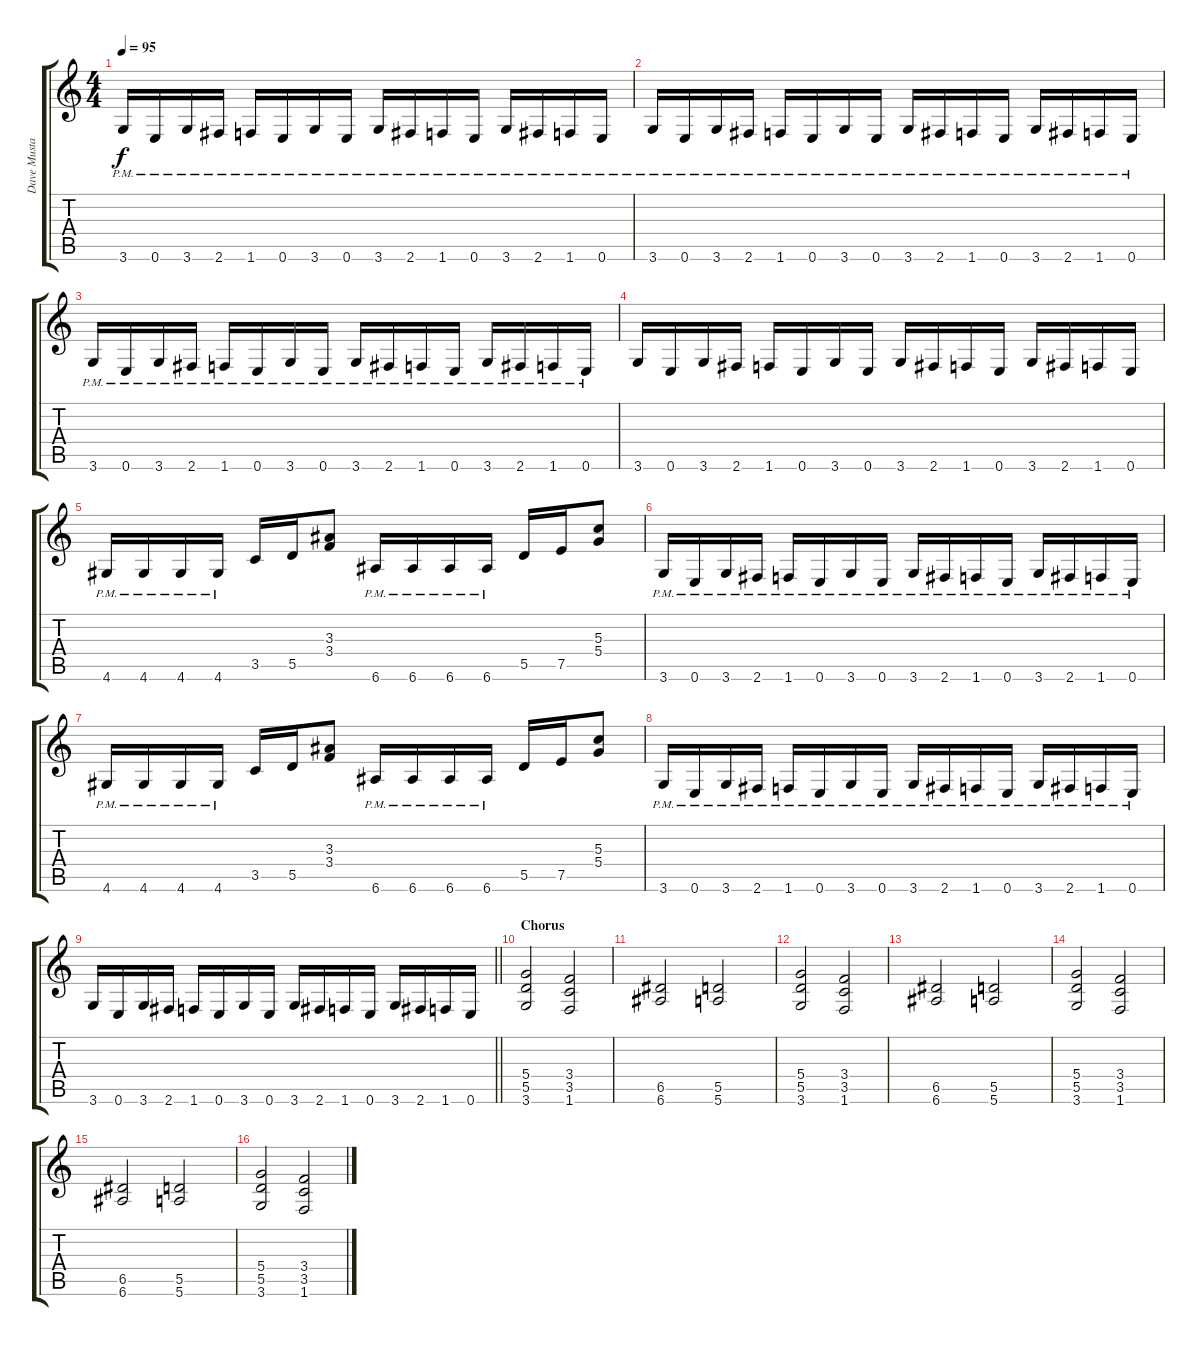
\track ("Dave Mustaine" "Dave Musta") {instrument distortionguitar}
\staff {score tabs}
\tuning (E4 B3 G3 D3 A2 E2) {hide}
\ts (4 4)
\tempo 95
\clef g2
\ks c
3.6{pm}.16{dy f} 0.6{pm}.16 3.6{pm}.16 2.6{pm}.16 1.6{pm}.16 0.6{pm}.16 3.6{pm}.16 0.6{pm}.16 3.6{pm}.16 2.6{pm}.16 1.6{pm}.16 0.6{pm}.16 3.6{pm}.16 2.6{pm}.16 1.6{pm}.16 0.6{pm}.16 |
3.6{pm}.16 0.6{pm}.16 3.6{pm}.16 2.6{pm}.16 1.6{pm}.16 0.6{pm}.16 3.6{pm}.16 0.6{pm}.16 3.6{pm}.16 2.6{pm}.16 1.6{pm}.16 0.6{pm}.16 3.6{pm}.16 2.6{pm}.16 1.6{pm}.16 0.6{pm}.16 |
3.6{pm}.16 0.6{pm}.16 3.6{pm}.16 2.6{pm}.16 1.6{pm}.16 0.6{pm}.16 3.6{pm}.16 0.6{pm}.16 3.6{pm}.16 2.6{pm}.16 1.6{pm}.16 0.6{pm}.16 3.6{pm}.16 2.6{pm}.16 1.6{pm}.16 0.6{pm}.16 |
3.6.16 0.6.16 3.6.16 2.6.16 1.6.16 0.6.16 3.6.16 0.6.16 3.6.16 2.6.16 1.6.16 0.6.16 3.6.16 2.6.16 1.6.16 0.6.16 |
4.6{pm}.16 4.6{pm}.16 4.6{pm}.16 4.6{pm}.16 3.5.16 5.5.16 (3.3 3.4).8 6.6{pm}.16 6.6{pm}.16 6.6{pm}.16 6.6{pm}.16 5.5.16 7.5.16 (5.3 5.4).8 |
3.6{pm}.16 0.6{pm}.16 3.6{pm}.16 2.6{pm}.16 1.6{pm}.16 0.6{pm}.16 3.6{pm}.16 0.6{pm}.16 3.6{pm}.16 2.6{pm}.16 1.6{pm}.16 0.6{pm}.16 3.6{pm}.16 2.6{pm}.16 1.6{pm}.16 0.6{pm}.16 |
4.6{pm}.16 4.6{pm}.16 4.6{pm}.16 4.6{pm}.16 3.5.16 5.5.16 (3.3 3.4).8 6.6{pm}.16 6.6{pm}.16 6.6{pm}.16 6.6{pm}.16 5.5.16 7.5.16 (5.3 5.4).8 |
3.6{pm}.16 0.6{pm}.16 3.6{pm}.16 2.6{pm}.16 1.6{pm}.16 0.6{pm}.16 3.6{pm}.16 0.6{pm}.16 3.6{pm}.16 2.6{pm}.16 1.6{pm}.16 0.6{pm}.16 3.6{pm}.16 2.6{pm}.16 1.6{pm}.16 0.6{pm}.16 |
\barLineRight lightlight
3.6.16 0.6.16 3.6.16 2.6.16 1.6.16 0.6.16 3.6.16 0.6.16 3.6.16 2.6.16 1.6.16 0.6.16 3.6.16 2.6.16 1.6.16 0.6.16 |
\section ("" "Chorus")
(5.4 5.5 3.6).2 (3.4 3.5 1.6).2 |
(6.5 6.6).2 (5.5 5.6).2 |
(5.4 5.5 3.6).2 (3.4 3.5 1.6).2 |
(6.5 6.6).2 (5.5 5.6).2 |
(5.4 5.5 3.6).2 (3.4 3.5 1.6).2 |
(6.5 6.6).2 (5.5 5.6).2 |
(5.4 5.5 3.6).2 (3.4 3.5 1.6).2
